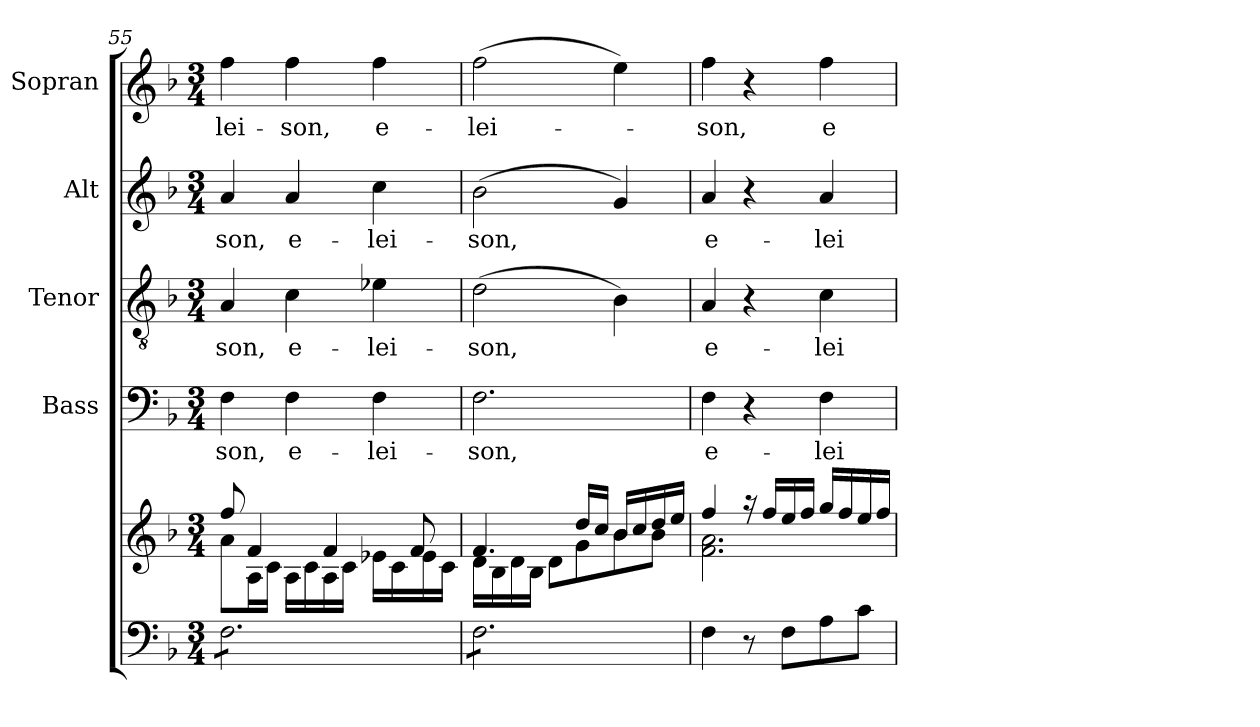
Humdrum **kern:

**kern	**kern	**kern	**text	**kern	**text	**kern	**text	**kern	**text
*part5	*part5	*part4	*part4	*part3	*part3	*part2	*part2	*part1	*part1
*staff6	*staff5	*staff4	*staff4	*staff3	*staff3	*staff2	*staff2	*staff1	*staff1
*	*	*I"Bass	*	*I"Tenor	*	*I"Alt	*	*I"Sopran	*
*	*	*I'B.	*	*I'T.	*	*I'A.	*	*I'S.	*
*clefF4	*clefG2	*clefF4	*	*clefGv2	*	*clefG2	*	*clefG2	*
*k[b-]	*k[b-]	*k[b-]	*	*k[b-]	*	*k[b-]	*	*k[b-]	*
*F:	*F:	*F:	*	*F:	*	*F:	*	*F:	*
*M3/4	*M3/4	*M3/4	*	*M3/4	*	*M3/4	*	*M3/4	*
=55	=55	=55	=55	=55	=55	=55	=55	=55	=55
*	*^	*	*	*	*	*	*	*	*
!	!	!	!	!LO:LY:b	!	!LO:LY:b	!	!LO:LY:b	!	!LO:LY:b
*tremolo	*	*	*	*	*	*	*	*	*	*
8F\L	8ff/	8a\L	4F\	-son,	4A/	-son,	4a/	-son,	4ff\	-lei-
8F\	4f/	16A\L	.	.	.	.	.	.	.	.
.	.	16c\JJ	.	.	.	.	.	.	.	.
!	!	!	!	!LO:LY:b	!	!LO:LY:b	!	!LO:LY:b	!	!LO:LY:b
8F\	.	16A\LL	4F\	e-	4c\	e-	4a/	e-	4ff\	-son,
.	.	16c\	.	.	.	.	.	.	.	.
8F\	4f/	16A\	.	.	.	.	.	.	.	.
.	.	16c\JJ	.	.	.	.	.	.	.	.
!	!	!	!	!LO:LY:b	!	!LO:LY:b	!	!LO:LY:b	!	!LO:LY:b
8F\	.	16e-X\LL	4F\	-lei-	4e-X\	-lei-	4cc\	-lei-	4ff\	e-
.	.	16c\	.	.	.	.	.	.	.	.
8F\J	8f/	16e-\	.	.	.	.	.	.	.	.
.	.	16c\JJ	.	.	.	.	.	.	.	.
=56	=56	=56	=56	=56	=56	=56	=56	=56	=56	=56
!	!	!	!	!LO:LY:b	!	!LO:LY:b	!	!LO:LY:b	!	!LO:LY:b
8F\L	4.f/	16d\LL	2.F\	-son,	(>2d\	-son,	(>2b-\	-son,	(>2ff\	-lei-
.	.	16B-\	.	.	.	.	.	.	.	.
8F\	.	16d\	.	.	.	.	.	.	.	.
.	.	16B-\JJ	.	.	.	.	.	.	.	.
8F\	.	8d\L	.	.	.	.	.	.	.	.
8F\	16dd/LL	8g\	.	.	.	.	.	.	.	.
.	16cc/JJ	.	.	.	.	.	.	.	.	.
8F\	16b-/LL	8b-\	.	.	4B-\)	.	4g/)	.	4ee\)	.
.	16cc/	.	.	.	.	.	.	.	.	.
8F\J	16dd/	8b-\J	.	.	.	.	.	.	.	.
*Xtremolo	*	*	*	*	*	*	*	*	*	*
.	16ee/JJ	.	.	.	.	.	.	.	.	.
!!LO:LB:g=z
=57	=57	=57	=57	=57	=57	=57	=57	=57	=57	=57
!	!	!	!	!LO:LY:b	!	!LO:LY:b	!	!LO:LY:b	!	!LO:LY:b
4F\	4ff/	2.f\ 2.a\	4F\	e-	4A/	e-	4a/	e-	4ff\	-son,
8r	16rgg	.	4r	.	4r	.	4r	.	4r	.
.	16ff/LL	.	.	.	.	.	.	.	.	.
8F\L	16ee/	.	.	.	.	.	.	.	.	.
.	16ff/JJ	.	.	.	.	.	.	.	.	.
!	!	!	!	!LO:LY:b	!	!LO:LY:b	!	!LO:LY:b	!	!LO:LY:b
8A\	16gg/LL	.	4F\	-lei-	4c\	-lei-	4a/	-lei-	4ff\	e-
.	16ff/	.	.	.	.	.	.	.	.	.
8c\J	16ee/	.	.	.	.	.	.	.	.	.
.	16ff/JJ	.	.	.	.	.	.	.	.	.
*	*v	*v	*	*	*	*	*	*	*	*
=	=	=	=	=	=	=	=	=	=
*-	*-	*-	*-	*-	*-	*-	*-	*-	*-
